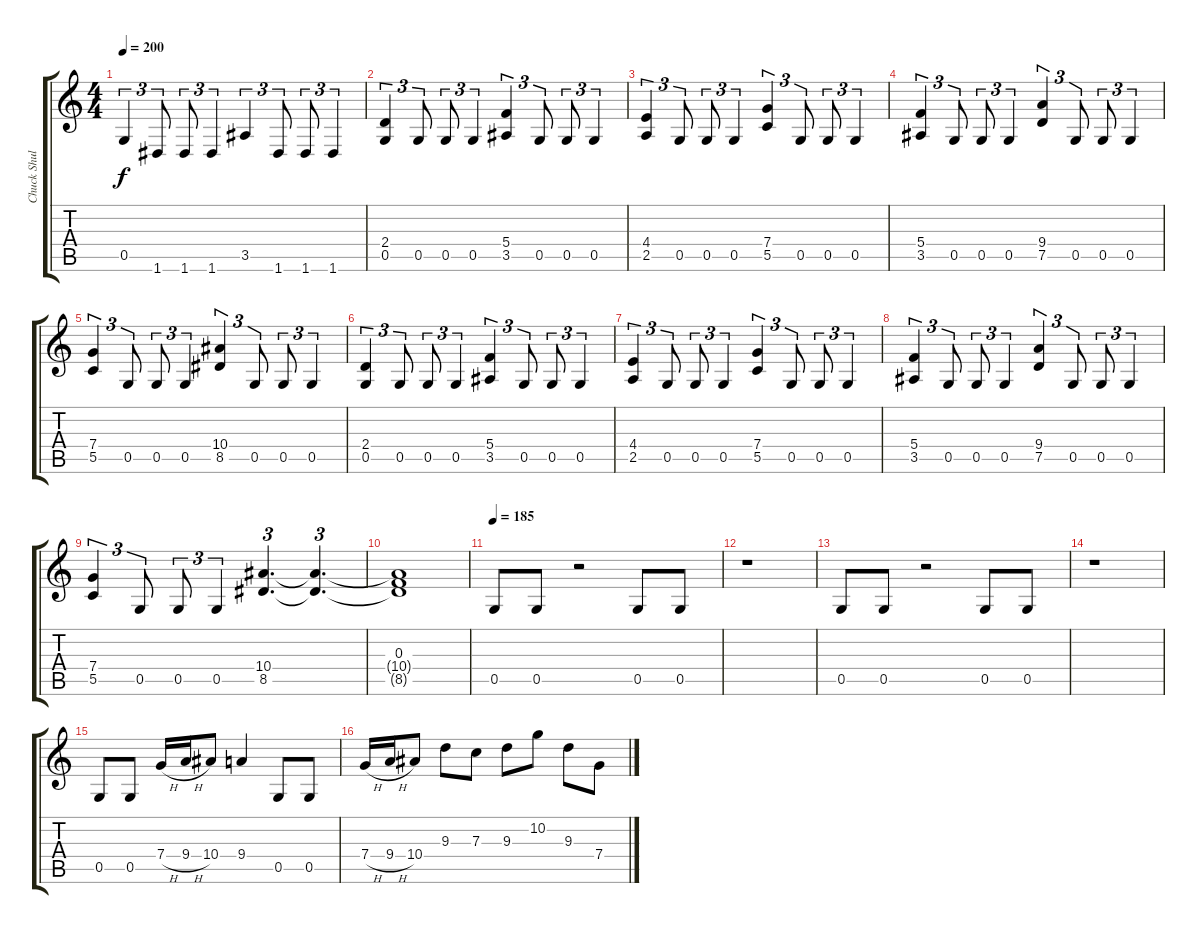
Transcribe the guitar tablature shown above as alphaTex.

\track ("Chuck Shuldiner" "Chuck Shul") {instrument distortionguitar}
\staff {score tabs}
\tuning (D4 A3 F3 C3 G2 D2) {hide}
\ts (4 4)
\tempo 200
\clef g2
\ks c
0.5.4{tu (3 2) dy f} 1.6.8{tu (3 2)} 1.6.8{tu (3 2)} 1.6.4{tu (3 2)} 3.5.4{tu (3 2)} 1.6.8{tu (3 2)} 1.6.8{tu (3 2)} 1.6.4{tu (3 2)} |
(2.4 0.5).4{tu (3 2)} 0.5.8{tu (3 2)} 0.5.8{tu (3 2)} 0.5.4{tu (3 2)} (5.4 3.5).4{tu (3 2)} 0.5.8{tu (3 2)} 0.5.8{tu (3 2)} 0.5.4{tu (3 2)} |
(4.4 2.5).4{tu (3 2)} 0.5.8{tu (3 2)} 0.5.8{tu (3 2)} 0.5.4{tu (3 2)} (7.4 5.5).4{tu (3 2)} 0.5.8{tu (3 2)} 0.5.8{tu (3 2)} 0.5.4{tu (3 2)} |
(5.4 3.5).4{tu (3 2)} 0.5.8{tu (3 2)} 0.5.8{tu (3 2)} 0.5.4{tu (3 2)} (9.4 7.5).4{tu (3 2)} 0.5.8{tu (3 2)} 0.5.8{tu (3 2)} 0.5.4{tu (3 2)} |
(7.4 5.5).4{tu (3 2)} 0.5.8{tu (3 2)} 0.5.8{tu (3 2)} 0.5.4{tu (3 2)} (10.4 8.5).4{tu (3 2)} 0.5.8{tu (3 2)} 0.5.8{tu (3 2)} 0.5.4{tu (3 2)} |
(2.4 0.5).4{tu (3 2)} 0.5.8{tu (3 2)} 0.5.8{tu (3 2)} 0.5.4{tu (3 2)} (5.4 3.5).4{tu (3 2)} 0.5.8{tu (3 2)} 0.5.8{tu (3 2)} 0.5.4{tu (3 2)} |
(4.4 2.5).4{tu (3 2)} 0.5.8{tu (3 2)} 0.5.8{tu (3 2)} 0.5.4{tu (3 2)} (7.4 5.5).4{tu (3 2)} 0.5.8{tu (3 2)} 0.5.8{tu (3 2)} 0.5.4{tu (3 2)} |
(5.4 3.5).4{tu (3 2)} 0.5.8{tu (3 2)} 0.5.8{tu (3 2)} 0.5.4{tu (3 2)} (9.4 7.5).4{tu (3 2)} 0.5.8{tu (3 2)} 0.5.8{tu (3 2)} 0.5.4{tu (3 2)} |
(7.4 5.5).4{tu (3 2)} 0.5.8{tu (3 2)} 0.5.8{tu (3 2)} 0.5.4{tu (3 2)} (10.4 8.5).4{d tu (3 2)} (10.4{t} 8.5{t}).4{d tu (3 2)} |
(0.3 10.4{t} 8.5{t}).1 |
\tempo 185
0.5.8 0.5.8 r.2 0.5.8 0.5.8 |
r.1 |
0.5.8 0.5.8 r.2 0.5.8 0.5.8 |
r.1 |
0.5.8 0.5.8 7.4{h}.16 9.4{h}.16 10.4.8 9.4.4 0.5.8 0.5.8 |
7.4{h}.16 9.4{h}.16 10.4.8 9.3.8 7.3.8 9.3.8 10.2.8 9.3.8 7.4.8
